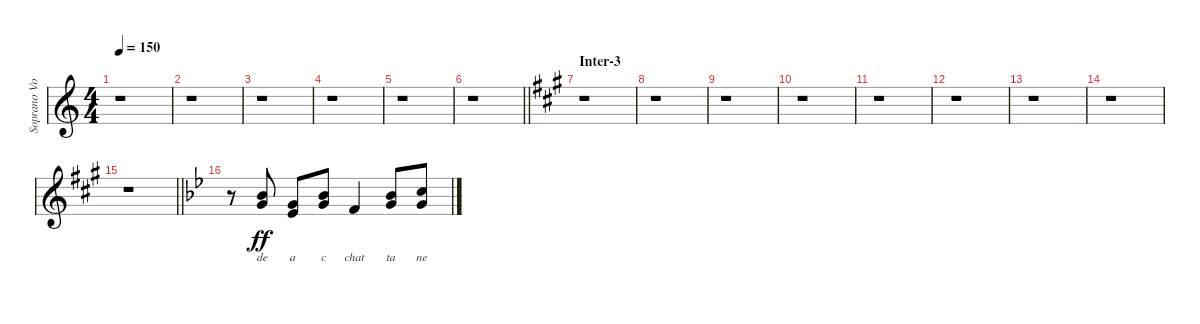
\track ("Soprano Voice" "Soprano Vo") {instrument violin}
\staff {score}
\tuning (E4 B3 G3 D3 A2 E2 B1) {hide}
\ts (4 4)
\tempo 150
\clef g2
\ks c
r.1{dy ff} |
r.1 |
r.1 |
r.1 |
r.1 |
\barLineRight lightlight
r.1 |
\section ("" "Inter-3")
\ks a
r.1 |
r.1 |
r.1 |
r.1 |
r.1 |
r.1 |
r.1 |
r.1 |
\barLineRight lightlight
r.1 |
\section ("" "")
\ks bb
r.8 (6.1 8.2).8{lyrics (0 "de") lyrics (1 "") lyrics (2 "") lyrics (3 "") lyrics (4 "")} (3.1 4.2).8{lyrics (0 "a") lyrics (1 "") lyrics (2 "") lyrics (3 "") lyrics (4 "")} (3.1 11.2).8{lyrics (0 "c") lyrics (1 "") lyrics (2 "") lyrics (3 "") lyrics (4 "")} 1.1.4{lyrics (0 "chat") lyrics (1 "") lyrics (2 "") lyrics (3 "") lyrics (4 "")} (3.1 11.2).8{lyrics (0 "ta") lyrics (1 "") lyrics (2 "") lyrics (3 "") lyrics (4 "")} (8.1 8.2).8{lyrics (0 "ne") lyrics (1 "") lyrics (2 "") lyrics (3 "") lyrics (4 "")}
